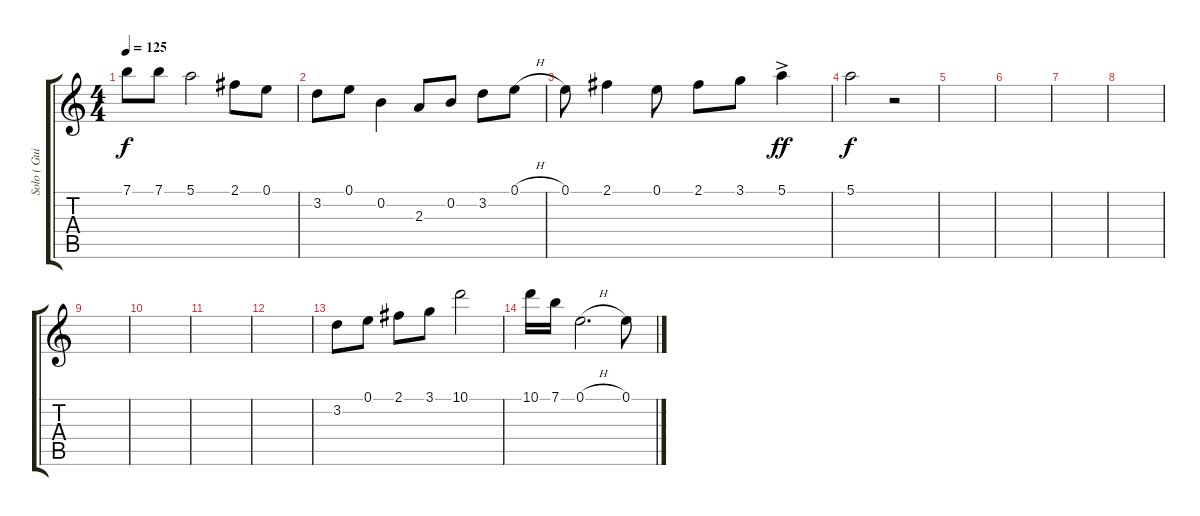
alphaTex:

\track ("Solo ( Guitar 2)" "Solo ( Gui") {instrument overdrivenguitar}
\staff {score tabs}
\tuning (E4 B3 G3 D3 A2 E2) {hide}
\ts (4 4)
\tempo 125
\clef g2
\ks c
7.1.8{dy f} 7.1.8 5.1.2 2.1.8 0.1.8 |
3.2.8 0.1.8 0.2.4 2.3.8 0.2.8 3.2.8 0.1{h}.8 |
0.1.8 2.1.4 0.1.8 2.1.8 3.1.8 5.1{ac}.4{dy ff} |
5.1.2{dy f} r.2 |
|
|
|
|
|
|
|
|
3.2.8 0.1.8 2.1.8 3.1.8 10.1.2 |
10.1.16 7.1.16 0.1{h}.2{d} 0.1.8
